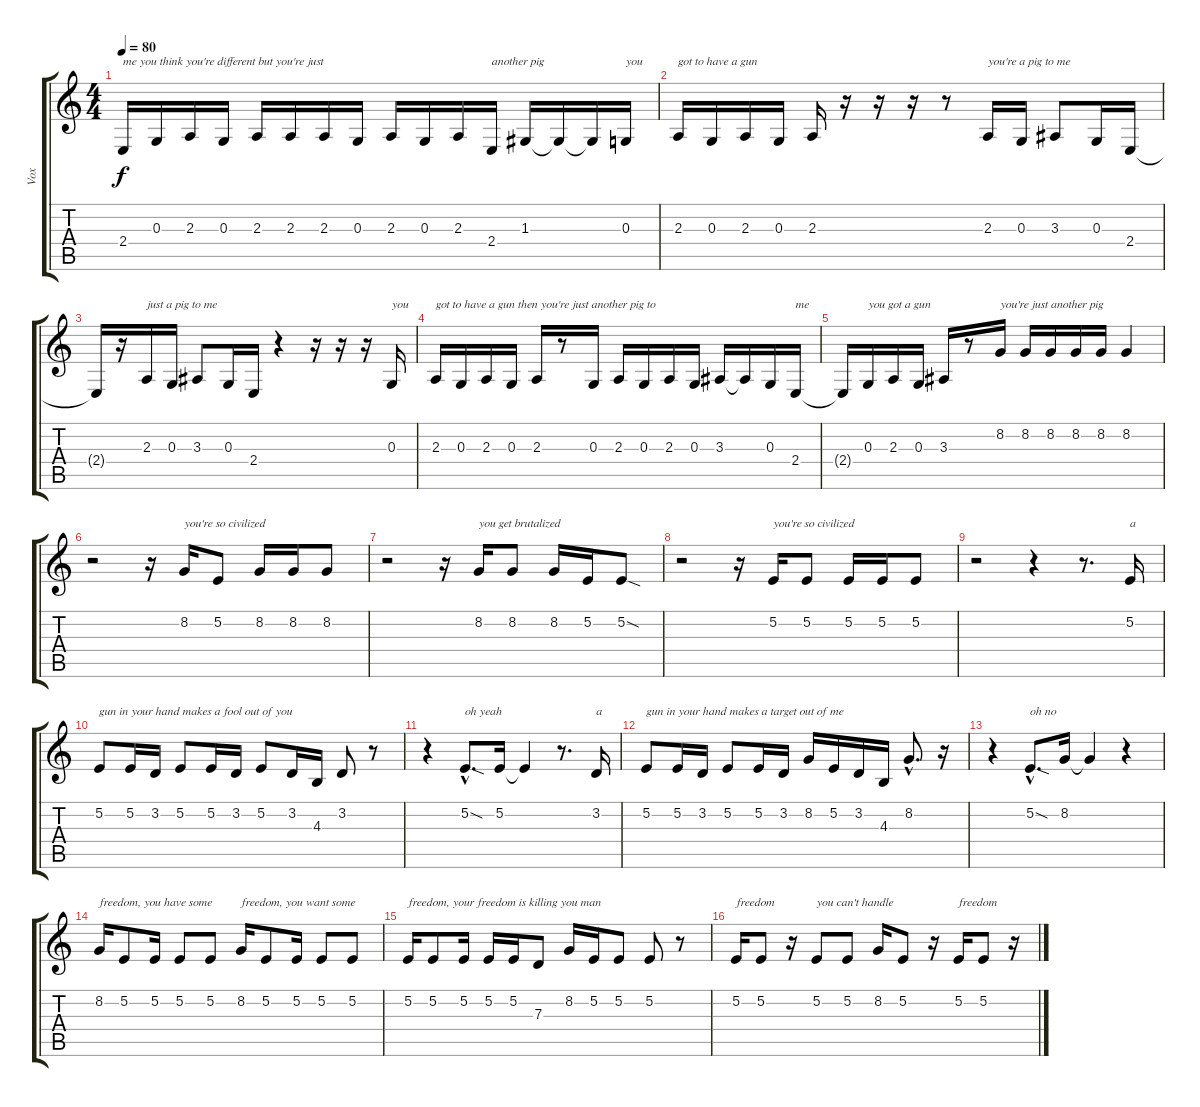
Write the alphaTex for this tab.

\track ("Vox" "Vox") {instrument cello}
\staff {score tabs}
\tuning (E4 B3 G3 D3 A2 E2) {hide}
\ts (4 4)
\tempo 80
\clef g2
\ks c
2.4{t}.16{txt "me you think you're different but you're just " dy f} 0.3.16 2.3.16 0.3.16 2.3.16 2.3.16 2.3.16 0.3.16 2.3.16 0.3.16 2.3.16 2.4.16{txt "another pig"} 1.3.16 1.3{t}.16 1.3{t}.16 0.3.16{txt "you"} |
2.3.16{txt "got to have a gun"} 0.3.16 2.3.16 0.3.16 2.3.16 r.16 r.16 r.16 r.8 2.3.16{txt "you're a pig to me"} 0.3.16 3.3.8 0.3.16 2.4.16 |
2.4{t}.16 r.16 2.3.16{txt "just a pig to me"} 0.3.16 3.3.8 0.3.16 2.4.16 r.4 r.16 r.16 r.16 0.3.16{txt "you"} |
2.3.16{txt "got to have a gun then you're just another pig to "} 0.3.16 2.3.16 0.3.16 2.3.16 r.8 0.3.16 2.3.16 0.3.16 2.3.16 0.3.16 3.3.16 3.3{t}.16 0.3.16 2.4.16{txt "me"} |
2.4{t}.16 0.3.16{txt "you got a gun"} 2.3.16 0.3.16 3.3.16 r.8 8.2.16{txt "you're just another pig"} 8.2.16 8.2.16 8.2.16 8.2.16 8.2.4 |
r.2 r.16 8.2.16{txt "you're so civilized"} 5.2.8 8.2.16 8.2.16 8.2.8 |
r.2 r.16 8.2.16{txt "you get brutalized"} 8.2.8 8.2.16 5.2.16 5.2{sod}.8 |
r.2 r.16 5.2.16{txt "you're so civilized"} 5.2.8 5.2.16 5.2.16 5.2.8 |
r.2 r.4 r.8{d} 5.2.16{txt "a"} |
5.2.8{txt "gun in your hand makes a fool out of you"} 5.2.16 3.2.16 5.2.8 5.2.16 3.2.16 5.2.8 3.2.16 4.3.16 3.2.8 r.8 |
r.4 5.2{sod hac}.8{d txt "oh yeah"} 5.2.16 5.2{t}.4 r.8{d} 3.2.16{txt "a"} |
5.2.8{txt "gun in your hand makes a target out of me"} 5.2.16 3.2.16 5.2.8 5.2.16 3.2.16 8.2.16 5.2.16 3.2.16 4.3.16 8.2{hac}.8{d} r.16 |
r.4 5.2{sod hac}.8{d txt "oh no"} 8.2.16 8.2{t}.4 r.4 |
8.2.16{txt "freedom, you have some"} 5.2.8 5.2.16 5.2.8 5.2.8 8.2.16{txt "freedom, you want some"} 5.2.8 5.2.16 5.2.8 5.2.8 |
5.2.16{txt "freedom, your freedom is killing you man"} 5.2.8 5.2.16 5.2.16 5.2.16 7.3.8 8.2.16 5.2.16 5.2.8 5.2.8 r.8 |
5.2.16{txt "freedom"} 5.2.8 r.16 5.2.8{txt "you can't handle"} 5.2.8 8.2.16 5.2.8 r.16 5.2.16{txt "freedom"} 5.2.8 r.16
